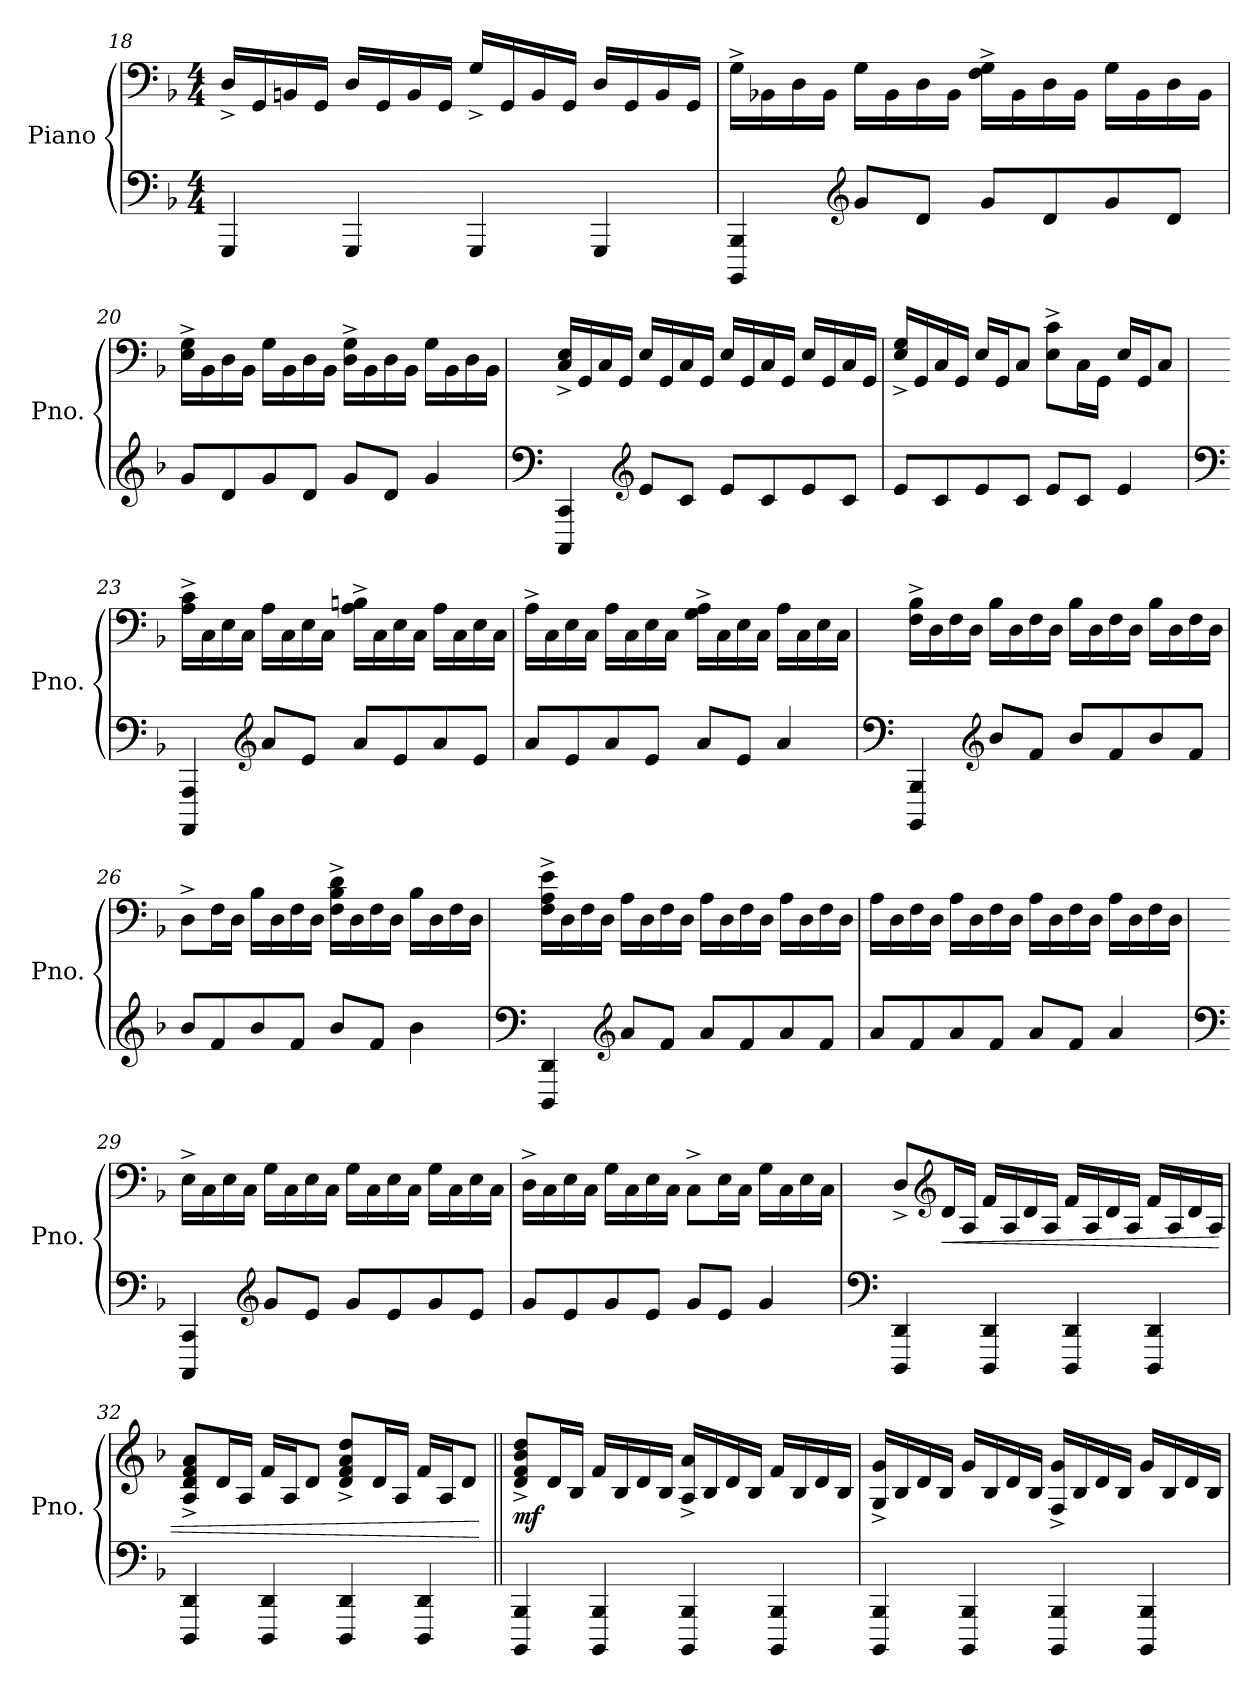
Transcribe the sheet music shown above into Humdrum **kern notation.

**kern	**kern	**dynam
*part1	*part1	*part1
*staff2	*staff1	*staff1/2
*I"Piano	*	*
*I'Pno.	*	*
*clefF4	*clefF4	*
*k[b-]	*k[b-]	*
*M4/4	*M4/4	*
=18	=18	=18
4GGG/	16D^/LL	.
.	16GG/	.
.	16BBn/	.
.	16GG/JJ	.
4GGG/	16D/LL	.
.	16GG/	.
.	16BB/	.
.	16GG/JJ	.
4GGG/	16G^/LL	.
.	16GG/	.
.	16BB/	.
.	16GG/JJ	.
4GGG/	16D/LL	.
.	16GG/	.
.	16BB/	.
.	16GG/JJ	.
!!LO:LB:g=z
=19	=19	=19
4BBBB-/ 4BBB-/	16G^\LL	.
.	16BB-X\	.
.	16D\	.
.	16BB-\JJ	.
*clefG2	*	*
8g/L	16G\LL	.
.	16BB-\	.
8d/J	16D\	.
.	16BB-\JJ	.
8g/L	16F\^ 16G\^LL	.
.	16BB-\	.
8d/	16D\	.
.	16BB-\JJ	.
8g/	16G\LL	.
.	16BB-\	.
8d/J	16D\	.
.	16BB-\JJ	.
=20	=20	=20
8g/L	16E\^ 16G\^LL	.
.	16BB-\	.
8d/	16D\	.
.	16BB-\JJ	.
8g/	16G\LL	.
.	16BB-\	.
8d/J	16D\	.
.	16BB-\JJ	.
8g/L	16D\^ 16G\^LL	.
.	16BB-\	.
8d/J	16D\	.
.	16BB-\JJ	.
4g/	16G\LL	.
.	16BB-\	.
.	16D\	.
.	16BB-\JJ	.
!!LO:LB:g=z
=21	=21	=21
*clefF4	*	*
4CCC/ 4CC/	16C/^ 16E/^LL	.
.	16GG/	.
.	16C/	.
.	16GG/JJ	.
*clefG2	*	*
8e/L	16E/LL	.
.	16GG/	.
8c/J	16C/	.
.	16GG/JJ	.
8e/L	16E/LL	.
.	16GG/	.
8c/	16C/	.
.	16GG/JJ	.
8e/	16E/LL	.
.	16GG/	.
8c/J	16C/	.
.	16GG/JJ	.
=22	=22	=22
8e/L	16E/^ 16G/^LL	.
.	16GG/	.
8c/	16C/	.
.	16GG/JJ	.
8e/	16E/LL	.
.	16GG/J	.
8c/J	8C/J	.
8e/L	8E\^ 8c\^L	.
8c/J	16C\L	.
.	16GG\JJ	.
4e/	16E/LL	.
.	16GG/J	.
.	8C/J	.
!!LO:LB:g=z
=23	=23	=23
*clefF4	*	*
4AAAA/ 4AAA/	16A\^ 16c\^LL	.
.	16C\	.
.	16E\	.
.	16C\JJ	.
*clefG2	*	*
8a/L	16A\LL	.
.	16C\	.
8e/J	16E\	.
.	16C\JJ	.
8a/L	16A\^ 16Bn\^LL	.
.	16C\	.
8e/	16E\	.
.	16C\JJ	.
8a/	16A\LL	.
.	16C\	.
8e/J	16E\	.
.	16C\JJ	.
=24	=24	=24
8a/L	16A^\LL	.
.	16C\	.
8e/	16E\	.
.	16C\JJ	.
8a/	16A\LL	.
.	16C\	.
8e/J	16E\	.
.	16C\JJ	.
8a/L	16G\^ 16A\^LL	.
.	16C\	.
8e/J	16E\	.
.	16C\JJ	.
4a/	16A\LL	.
.	16C\	.
.	16E\	.
.	16C\JJ	.
!!LO:LB:g=z
=25	=25	=25
*clefF4	*	*
4BBBB-/ 4BBB-/	16F\^ 16B-\^LL	.
.	16D\	.
.	16F\	.
.	16D\JJ	.
*clefG2	*	*
8b-/L	16B-\LL	.
.	16D\	.
8f/J	16F\	.
.	16D\JJ	.
8b-/L	16B-\LL	.
.	16D\	.
8f/	16F\	.
.	16D\JJ	.
8b-/	16B-\LL	.
.	16D\	.
8f/J	16F\	.
.	16D\JJ	.
=26	=26	=26
8b-/L	8D^\L	.
8f/	16F\L	.
.	16D\JJ	.
8b-/	16B-\LL	.
.	16D\	.
8f/J	16F\	.
.	16D\JJ	.
8b-/L	16F\^ 16B-\^ 16d\^LL	.
.	16D\	.
8f/J	16F\	.
.	16D\JJ	.
4b-\	16B-\LL	.
.	16D\	.
.	16F\	.
.	16D\JJ	.
!!LO:LB:g=z
=27	=27	=27
*clefF4	*	*
4DDD/ 4DD/	16F\^ 16A\^ 16e\^LL	.
.	16D\	.
.	16F\	.
.	16D\JJ	.
*clefG2	*	*
8a/L	16A\LL	.
.	16D\	.
8f/J	16F\	.
.	16D\JJ	.
8a/L	16A\LL	.
.	16D\	.
8f/	16F\	.
.	16D\JJ	.
8a/	16A\LL	.
.	16D\	.
8f/J	16F\	.
.	16D\JJ	.
=28	=28	=28
8a/L	16A\LL	.
.	16D\	.
8f/	16F\	.
.	16D\JJ	.
8a/	16A\LL	.
.	16D\	.
8f/J	16F\	.
.	16D\JJ	.
8a/L	16A\LL	.
.	16D\	.
8f/J	16F\	.
.	16D\JJ	.
4a/	16A\LL	.
.	16D\	.
.	16F\	.
.	16D\JJ	.
!!LO:PB:g=z
=29	=29	=29
*clefF4	*	*
4CCC/ 4CC/	16E^\LL	.
.	16C\	.
.	16E\	.
.	16C\JJ	.
*clefG2	*	*
8g/L	16G\LL	.
.	16C\	.
8e/J	16E\	.
.	16C\JJ	.
8g/L	16G\LL	.
.	16C\	.
8e/	16E\	.
.	16C\JJ	.
8g/	16G\LL	.
.	16C\	.
8e/J	16E\	.
.	16C\JJ	.
=30	=30	=30
8g/L	16D^\LL	.
.	16C\	.
8e/	16E\	.
.	16C\JJ	.
8g/	16G\LL	.
.	16C\	.
8e/J	16E\	.
.	16C\JJ	.
8g/L	8C^\L	.
8e/J	16E\L	.
.	16C\JJ	.
4g/	16G\LL	.
.	16C\	.
.	16E\	.
.	16C\JJ	.
!!LO:LB:g=z
=31	=31	=31
*clefF4	*	*
4DDD/ 4DD/	8D^/L	.
*	*clefG2	*
!	!	!LO:HP:b
.	16d/L	<
.	16A/JJ	.
4DDD/ 4DD/	16f/LL	.
.	16A/	.
.	16d/	.
.	16A/JJ	.
4DDD/ 4DD/	16f/LL	.
.	16A/	.
.	16d/	.
.	16A/JJ	.
4DDD/ 4DD/	16f/LL	.
.	16A/	.
.	16d/	.
.	16A/JJ	.
=32	=32	=32
4DDD/ 4DD/	8A/^ 8d/^ 8f/^ 8a/^L	.
.	16d/L	.
.	16A/JJ	.
4DDD/ 4DD/	16f/LL	.
.	16A/J	.
.	8d/J	.
4DDD/ 4DD/	8d/^ 8f/^ 8a/^ 8dd/^L	.
.	16d/L	.
.	16A/JJ	.
4DDD/ 4DD/	16f/LL	.
.	16A/J	.
.	8d/J	.
.	.	[
=33||	=33||	=33||
!	!	!LO:DY:b
4BBBB-/ 4BBB-/	8d/^ 8f/^ 8b-/^ 8dd/^L	mf
.	16d/L	.
.	16B-/JJ	.
4BBBB-/ 4BBB-/	16f/LL	.
.	16B-/	.
.	16d/	.
.	16B-/JJ	.
4BBBB-/ 4BBB-/	16A/^ 16a/^LL	.
.	16B-/	.
.	16d/	.
.	16B-/JJ	.
4BBBB-/ 4BBB-/	16f/LL	.
.	16B-/	.
.	16d/	.
.	16B-/JJ	.
!!LO:LB:g=z
=34	=34	=34
4BBBB-/ 4BBB-/	16G/^ 16g/^LL	.
.	16B-/	.
.	16d/	.
.	16B-/JJ	.
4BBBB-/ 4BBB-/	16g/LL	.
.	16B-/	.
.	16d/	.
.	16B-/JJ	.
4BBBB-/ 4BBB-/	16F/^ 16g/^LL	.
.	16B-/	.
.	16d/	.
.	16B-/JJ	.
4BBBB-/ 4BBB-/	16g/LL	.
.	16B-/	.
.	16d/	.
.	16B-/JJ	.
=	=	=
*-	*-	*-
